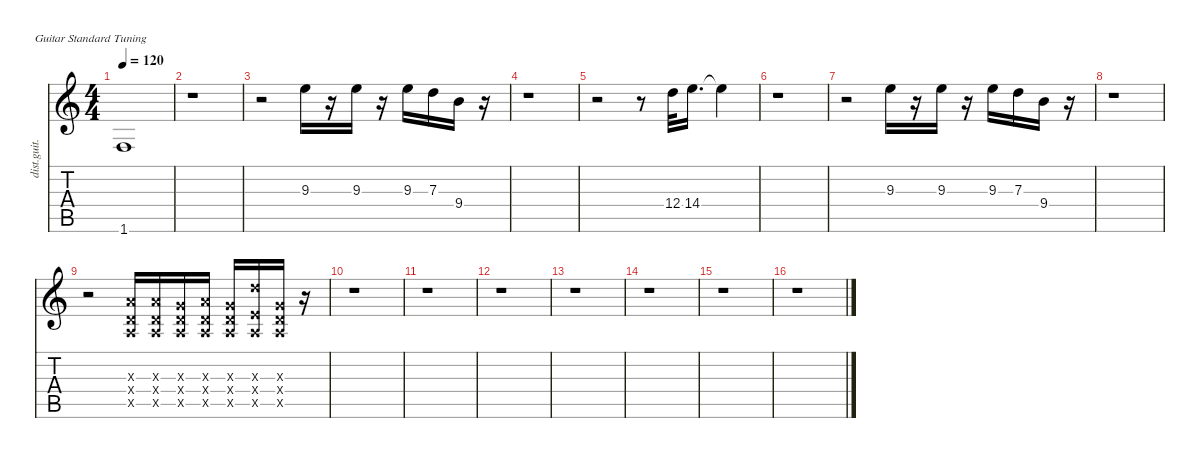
\defaultSystemsLayout 4
\hideDynamics
\bracketExtendMode nobrackets
\otherSystemsTrackNameOrientation horizontal
\track ("Mini Riff" "dist.guit.") {instrument distortionguitar}
\staff {score tabs}
\tuning (E4 B3 G3 D3 A2 E2)
\ts (4 4)
\tempo 120
\clef g2
\ks c
1.6{t}.1{dy f beam Up} |
r.1{beam Down} |
r.2{instrument distortionguitar beam Down} 9.3.16{beam Down} r.16{beam Down} 9.3.16{beam Down} r.16{beam Down} 9.3.16{beam Down} 7.3.16{beam Down} 9.4.16{beam Down} r.16{beam Down} |
r.1{beam Down} |
r.2{beam Down} r.8{beam Down} 12.4.32{beam Down} 14.4.16{d beam Down} 14.4{t}.4{beam Down} |
r.1{beam Down} |
r.2{beam Down} 9.3.16{beam Down} r.16{beam Down} 9.3.16{beam Down} r.16{beam Down} 9.3.16{beam Down} 7.3.16{beam Down} 9.4.16{beam Down} r.16{beam Down} |
r.1{beam Down} |
r.2{beam Down} (2.3{x} 0.4{x} 0.5{x}).16{beam Up} (2.3{x} 0.4{x} 0.5{x}).16{beam Up} (0.3{x} 0.4{x} 0.5{x}).16{beam Up} (2.3{x} 0.4{x} 0.5{x}).16{beam Up} (0.3{x} 0.4{x} 0.5{x}).16{beam Up} (7.3{x} 2.4{x} 0.5{x}).16{beam Up} (0.3{x} 0.4{x} 0.5{x}).16{beam Up} r.16{beam Up} |
r.1{beam Down} |
r.1{beam Down} |
r.1{beam Down} |
r.1{beam Down} |
r.1{beam Down} |
r.1{beam Down} |
r.1{beam Down}
